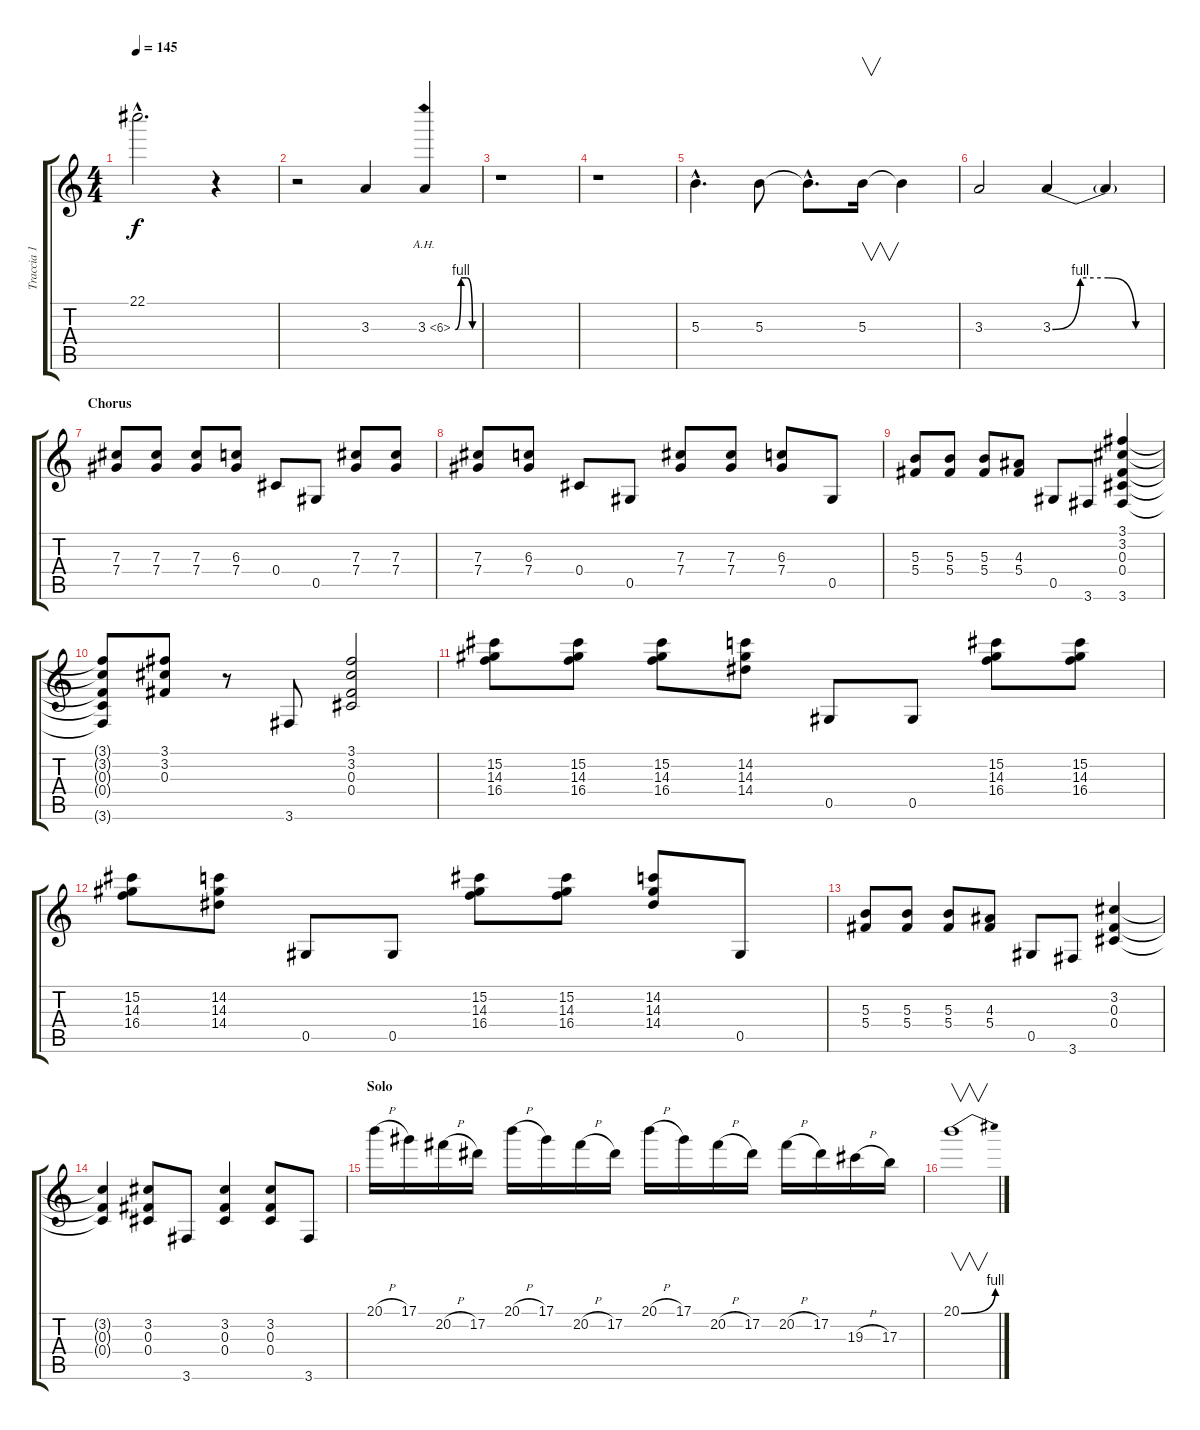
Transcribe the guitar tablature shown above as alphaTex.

\track ("Traccia 1" "Traccia 1") {instrument distortionguitar}
\staff {score tabs}
\tuning (Eb4 Bb3 Gb3 Db3 Ab2 Eb2) {hide}
\ts (4 4)
\tempo 145
\clef g2
\ks c
22.1{hac t}.2{d dy f} r.4 |
r.2 3.3.4 3.3{be (custom 0 0 15 4 30 4 45 0 60 0) ah 3}.4 |
r.1 |
r.1 |
5.3{hac}.4{d} 5.3.8 5.3{hac t}.8{d} 5.3.16{v} 5.3{t}.4 |
3.3.2 3.3{be (custom 0 0 15 4 30 4 45 0 60 0)}.4 3.3{t}.4 |
\section ("" "Chorus")
(7.3 7.4).8 (7.3 7.4).8 (7.3 7.4).8 (6.3 7.4).8 0.4.8 0.5.8 (7.3 7.4).8 (7.3 7.4).8 |
(7.3 7.4).8 (6.3 7.4).8 0.4.8 0.5.8 (7.3 7.4).8 (7.3 7.4).8 (6.3 7.4).8 0.5.8 |
(5.3 5.4).8 (5.3 5.4).8 (5.3 5.4).8 (4.3 5.4).8 0.5.8 3.6.8 (3.1 3.2 0.3 0.4 3.6).4 |
(3.1{t} 3.2{t} 0.3{t} 0.4{t} 3.6{t}).8 (3.1 3.2 0.3).8 r.8 3.6.8 (3.1 3.2 0.3 0.4).2 |
(15.2 14.3 16.4).8 (15.2 14.3 16.4).8 (15.2 14.3 16.4).8 (14.2 14.3 14.4).8 0.5.8 0.5.8 (15.2 14.3 16.4).8 (15.2 14.3 16.4).8 |
(15.2 14.3 16.4).8 (14.2 14.3 14.4).8 0.5.8 0.5.8 (15.2 14.3 16.4).8 (15.2 14.3 16.4).8 (14.2 14.3 14.4).8 0.5.8 |
(5.3 5.4).8 (5.3 5.4).8 (5.3 5.4).8 (4.3 5.4).8 0.5.8 3.6.8 (3.2 0.3 0.4).4 |
(3.2{t} 0.3{t} 0.4{t}).4 (3.2 0.3 0.4).8 3.6.8 (3.2 0.3 0.4).4 (3.2 0.3 0.4).8 3.6.8 |
\section ("" "Solo")
20.1{h}.16 17.1.16 20.2{h}.16 17.2.16 20.1{h}.16 17.1.16 20.2{h}.16 17.2.16 20.1{h}.16 17.1.16 20.2{h}.16 17.2.16 20.2{h}.16 17.2.16 19.3{h}.16 17.3.16 |
20.1{be (bend 0 0 60 4)}.1{v}
